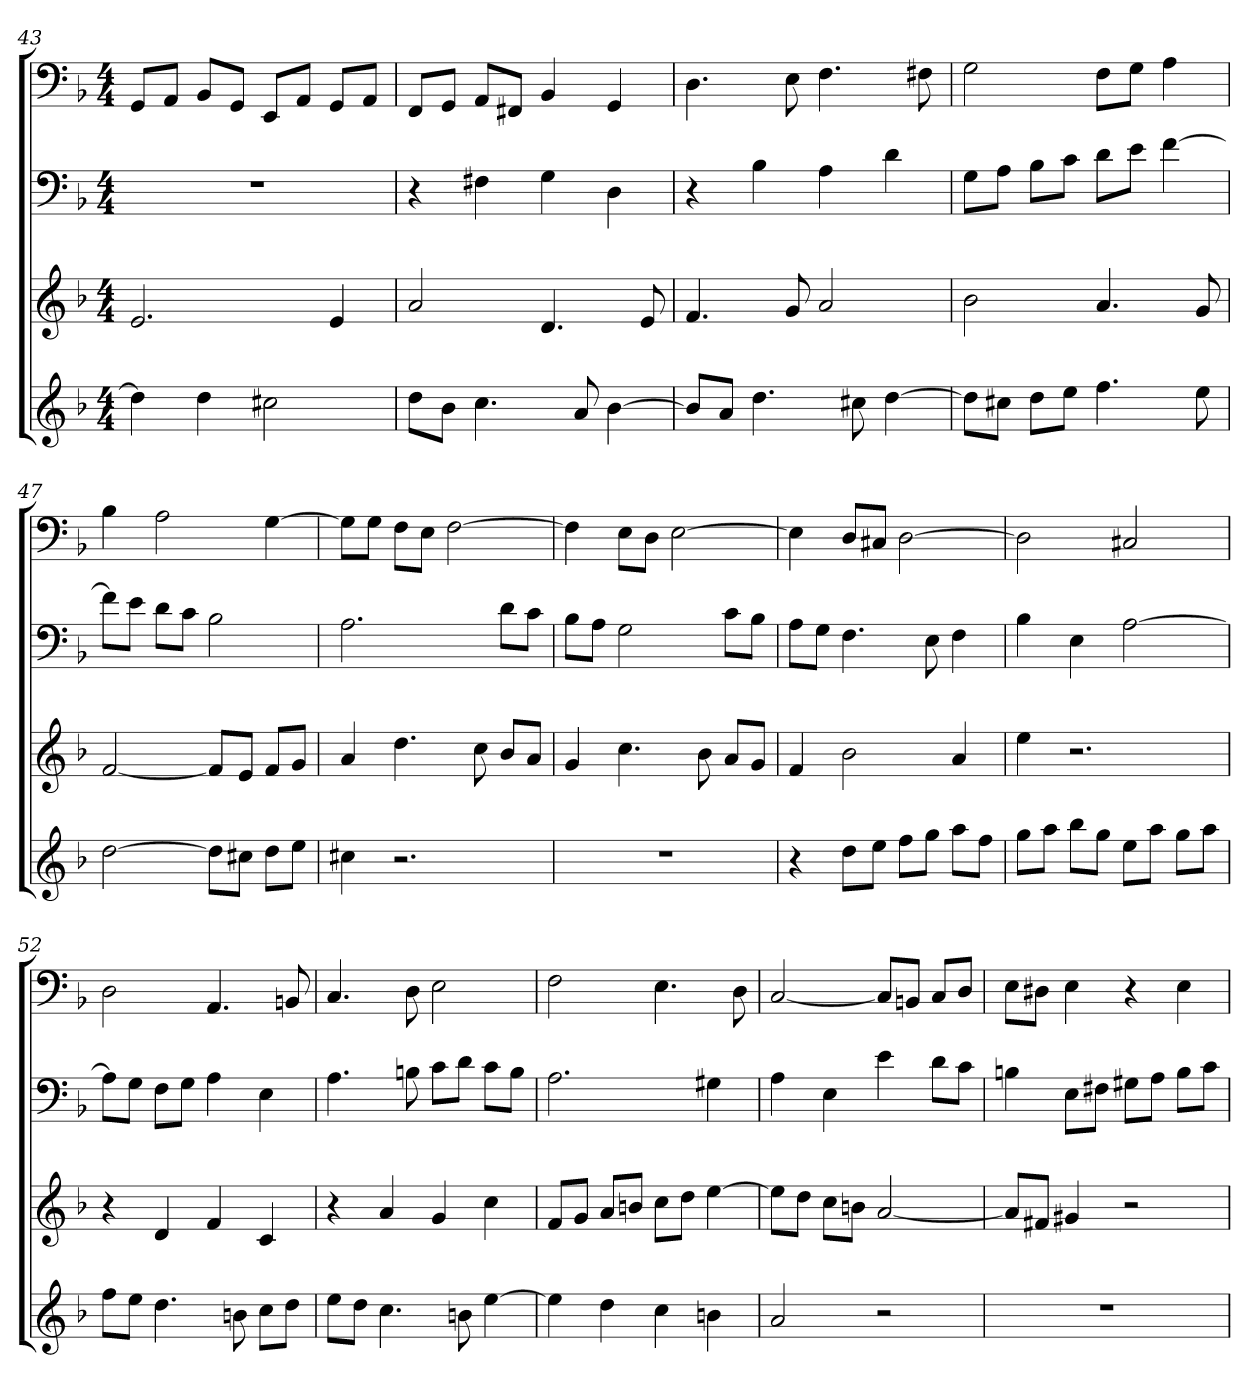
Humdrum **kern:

**kern	**kern	**kern	**kern
*part4	*part3	*part2	*part1
*staff4	*staff3	*staff2	*staff1
*k[b-]	*k[b-]	*k[b-]	*k[b-]
*d:	*d:	*d:	*d:
*M4/4	*M4/4	*M4/4	*M4/4
=43	=43	=43	=43
4dd]	2.e	1r	8GGL
.	.	.	8AAJ
4dd	.	.	8BB-L
.	.	.	8GGJ
2cc#X	.	.	8EEL
.	.	.	8AAJ
.	4e	.	8GGL
.	.	.	8AAJ
=44	=44	=44	=44
8ddL	2a	4r	8FFL
8b-J	.	.	8GGJ
4.cc	.	4F#X	8AAL
.	.	.	8FF#XJ
.	4.d	4G	4BB-
8a	.	.	.
[4b-	.	4D	4GG
.	8e	.	.
=45	=45	=45	=45
8b-L]	4.f	4r	4.D
8aJ	.	.	.
4.dd	.	4B-	.
.	8g	.	8E
.	2a	4A	4.F
8cc#X	.	.	.
[4dd	.	4d	.
.	.	.	8F#X
=46	=46	=46	=46
8ddL]	2b-	8GL	2G
8cc#XJ	.	8AJ	.
8ddL	.	8B-L	.
8eeJ	.	8cJ	.
4.ff	4.a	8dL	8FL
.	.	8eJ	8GJ
.	.	[4f	4A
8ee	8g	.	.
=47	=47	=47	=47
[2dd	[2f	8fL]	4B-
.	.	8eJ	.
.	.	8dL	2A
.	.	8cJ	.
8ddL]	8fL]	2B-	.
8cc#XJ	8eJ	.	.
8ddL	8fL	.	[4G
8eeJ	8gJ	.	.
=48	=48	=48	=48
4cc#X	4a	2.A	8GL]
.	.	.	8GJ
2.r	4.dd	.	8FL
.	.	.	8EJ
.	.	.	[2F
.	8cc	.	.
.	8b-L	8dL	.
.	8aJ	8cJ	.
=49	=49	=49	=49
1r	4g	8B-L	4F]
.	.	8AJ	.
.	4.cc	2G	8EL
.	.	.	8DJ
.	.	.	[2E
.	8b-	.	.
.	8aL	8cL	.
.	8gJ	8B-J	.
=50	=50	=50	=50
4r	4f	8AL	4E]
.	.	8GJ	.
8ddL	2b-	4.F	8DL
8eeJ	.	.	8C#XJ
8ffL	.	.	[2D
8ggJ	.	8E	.
8aaL	4a	4F	.
8ffJ	.	.	.
=51	=51	=51	=51
8ggL	4ee	4B-	2D]
8aaJ	.	.	.
8bb-L	2.r	4E	.
8ggJ	.	.	.
8eeL	.	[2A	2C#X
8aaJ	.	.	.
8ggL	.	.	.
8aaJ	.	.	.
=52	=52	=52	=52
8ffL	4r	8AL]	2D
8eeJ	.	8GJ	.
4.dd	4d	8FL	.
.	.	8GJ	.
.	4f	4A	4.AA
8bn	.	.	.
8ccL	4c	4E	.
8ddJ	.	.	8BBn
=53	=53	=53	=53
8eeL	4r	4.A	4.C
8ddJ	.	.	.
4.cc	4a	.	.
.	.	8Bn	8D
.	4g	8cL	2E
8bn	.	8dJ	.
[4ee	4cc	8cL	.
.	.	8BJ	.
=54	=54	=54	=54
4ee]	8fL	2.A	2F
.	8gJ	.	.
4dd	8aL	.	.
.	8bnJ	.	.
4cc	8ccL	.	4.E
.	8ddJ	.	.
4bn	[4ee	4G#X	.
.	.	.	8D
=55	=55	=55	=55
2a	8eeL]	4A	[2C
.	8ddJ	.	.
.	8ccL	4E	.
.	8bnJ	.	.
2r	[2a	4e	8CL]
.	.	.	8BBnJ
.	.	8dL	8CL
.	.	8cJ	8DJ
=56	=56	=56	=56
1r	8aL]	4Bn	8EL
.	8f#XJ	.	8D#XJ
.	4g#X	8EL	4E
.	.	8F#XJ	.
.	2r	8G#XL	4r
.	.	8AJ	.
.	.	8BL	4E
.	.	8cJ	.
=	=	=	=
*-	*-	*-	*-
